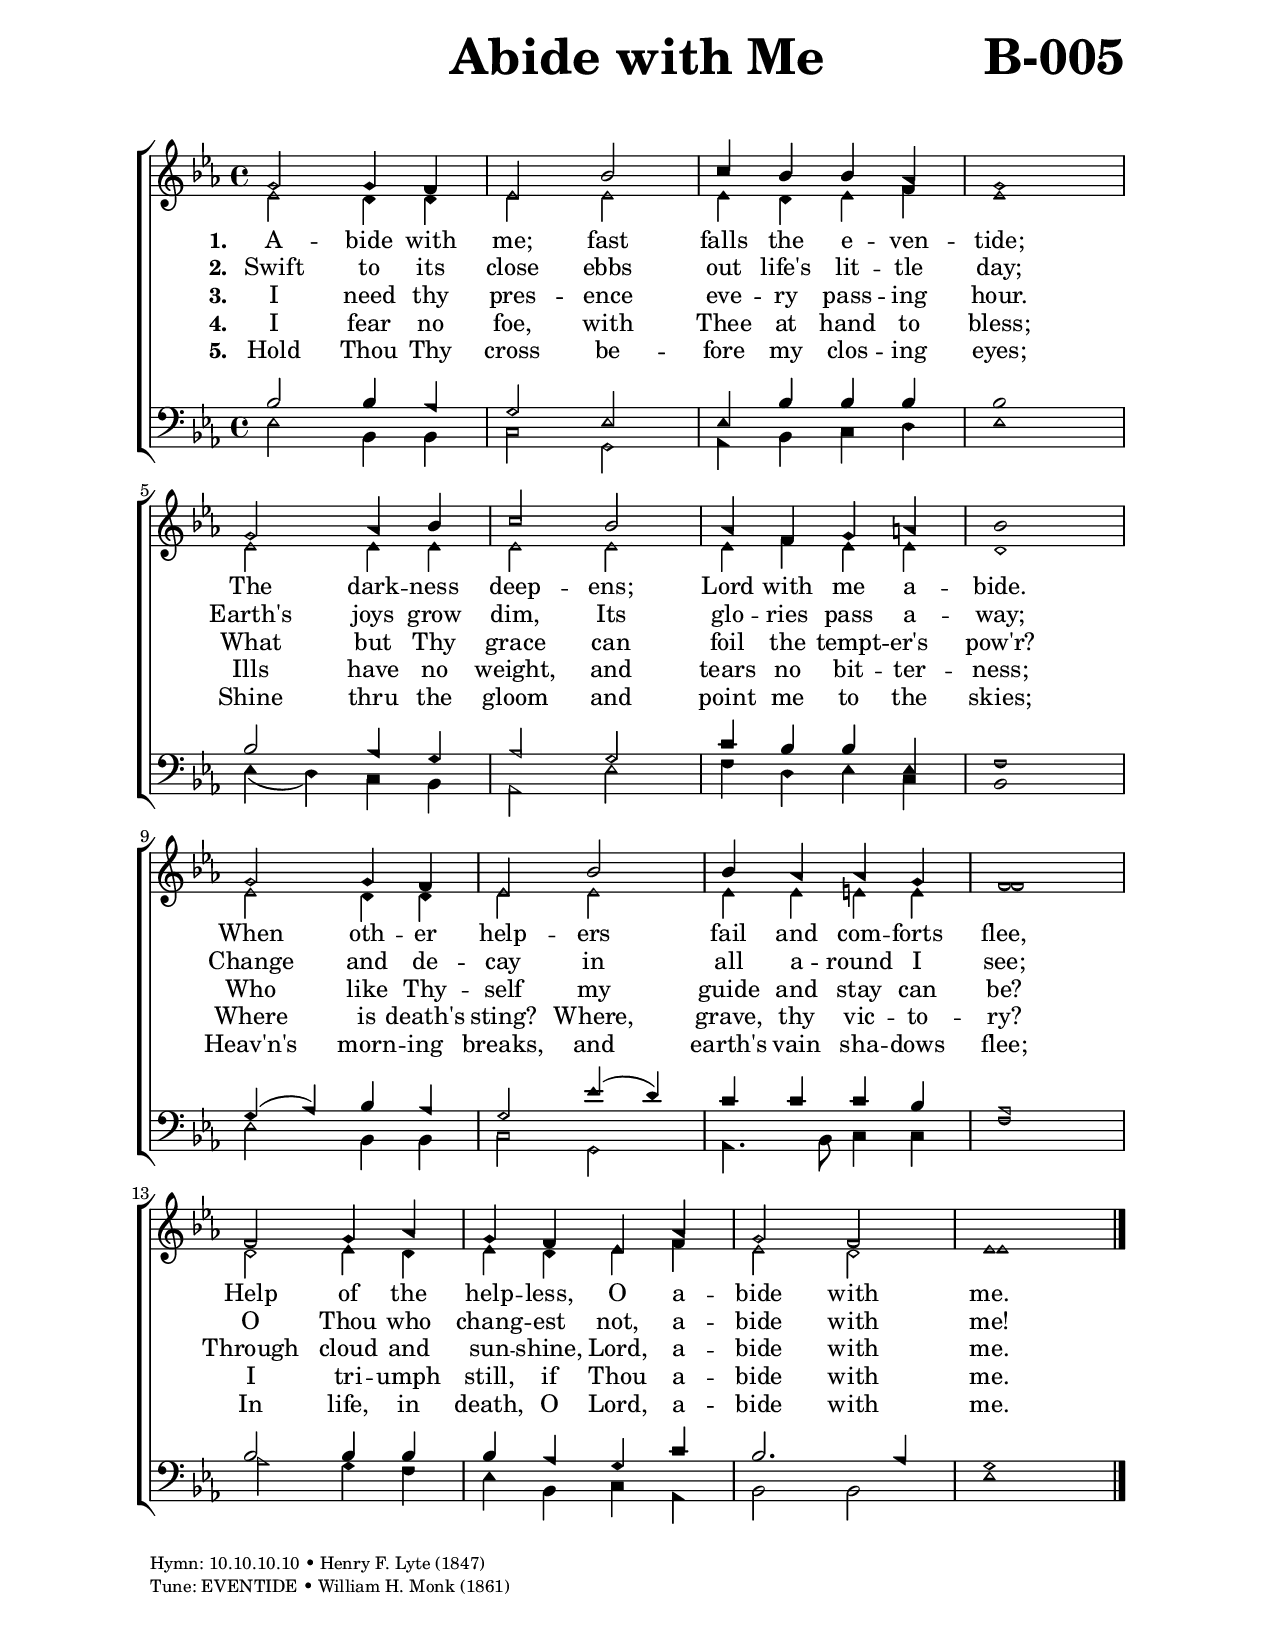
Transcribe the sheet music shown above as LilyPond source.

\version "2.18.2"

\include "Words-and-music.ly"

%
% Adjust the staff size to adjust the basic font size of the words and music.
%
#(set-global-staff-size 19)

% Standard full page format.
\book {
  \paper {
    #(set-paper-size "letter")
    
    %
    % Turn on to see spacing details while you tweek the layout
    %
    % annotate-spacing = ##t
    
    %
    % Various variables that can be used to tweak vertical spacing
    %
    system-system-spacing #'basic-distance = #10
    
    indent = 0
    left-margin = 1\in
    right-margin = 1\in
    top-margin = 0.3\in
    bottom-margin = 0.25\in
    print-page-number = ##f
    oddFooterMarkup = \markup {
      \fontsize #-2
      \on-the-fly \last-page {
        \column {
          \line {
            "Hymn:"
            \fromproperty #'header:meter
            \char ##x2022
            \fromproperty #'header:poet
          }
          \line {
            "Tune:"
            \fromproperty #'header:tune
            \char ##x2022
            \fromproperty #'header:composer
%            \char ##x2022 "arr. "
%            \fromproperty #'header:arranger
          }
%          \line {
%            \fromproperty #'header:copyright
%          }
%          \line {
%            \fromproperty #'header:license
%          }
%          \vspace #0.25
%          \line {
%            "Engraved using Lilypond (www.lilypond.org) for www.acapellaworship.org.  PDF "
%          }
%          \line {
%            "This hymn may be freely copied and distributed and we encourage its use in congregational acapella singing in worship everywhere."
%          }
        }
      }
    }
    bookTitleMarkup = \markup {
      \override #'(baseline-skip . 3.5)
      \column {
        \fill-line { \fromproperty #'header:dedication }
        \override #'(baseline-skip . 3.5)
        \column {
          \abs-fontsize #24
          \bold
          \fill-line {
            ""
            \fromproperty #'header:title
            \fromproperty #'header:songNumber
          }
          \fill-line {
            \large \bold
            \fromproperty #'header:subtitle
          }
          \fill-line {
            \smaller \bold
            \fromproperty #'header:subsubtitle
          }
          \vspace #2
        }
      }
    }
  }

  \score {
    \context ChoirStaff <<
      \context Staff = upper <<
        \context Voice = sopranos {
          \voiceOne {
            \global
%            \partial 4
            \sopranoVerse
          }
        }
        \context Voice = altos {
          \voiceTwo {
            \global
%            \partial 4
            \altoVerse
          }
        }
        \context Lyrics = one { \verseOne }
        \context Lyrics = two { \verseTwo }
        \context Lyrics = three { \verseThree }
        \context Lyrics = four { \verseFour }
        \context Lyrics = five { \verseFive }
      >>
      \context Staff = lower <<
        \clef bass
        \context Voice = tenors {
          \voiceOne {
            \global
%            \partial 4
            \tenorVerse
          }
        }
        \context Voice = basses {
          \voiceTwo {
            \global
%            \partial 4
            \bassVerse
          }
        }
      >>
    >>
    \layout {
      ragged-last = ##f
    }
  }
  %
  % Extra additional score containing all the music so we can have a single MIDI file
  %
  \score {
    \context ChoirStaff <<
      \context Staff = upper <<
        \context Voice = sopranos {
          \voiceOne {
            \global
%            \partial 4
            \sopranoVerse
%            \sopranoChorus
          }
        }
        \context Voice = altos {
          \voiceTwo {
            \global
%            \partial 4
            \altoVerse
%            \altoChorus
          }
        }
      >>
      \context Staff = lower <<
        \clef bass
        \context Voice = tenors {
          \voiceOne {
            \global
%            \partial 4
            \tenorVerse
%            \tenorChorus
          }
        }
        \context Voice = basses {
          \voiceTwo {
            \global
%            \partial 4
            \bassVerse
%            \bassChorus
          }
        }
      >>
    >>
    \midi {
      \context {
        \Staff
        \remove "Staff_performer"
      }
      \context {
        \Voice
          \consists "Staff_performer"
      }
      \tempo 4 = 110
    }
  }
}